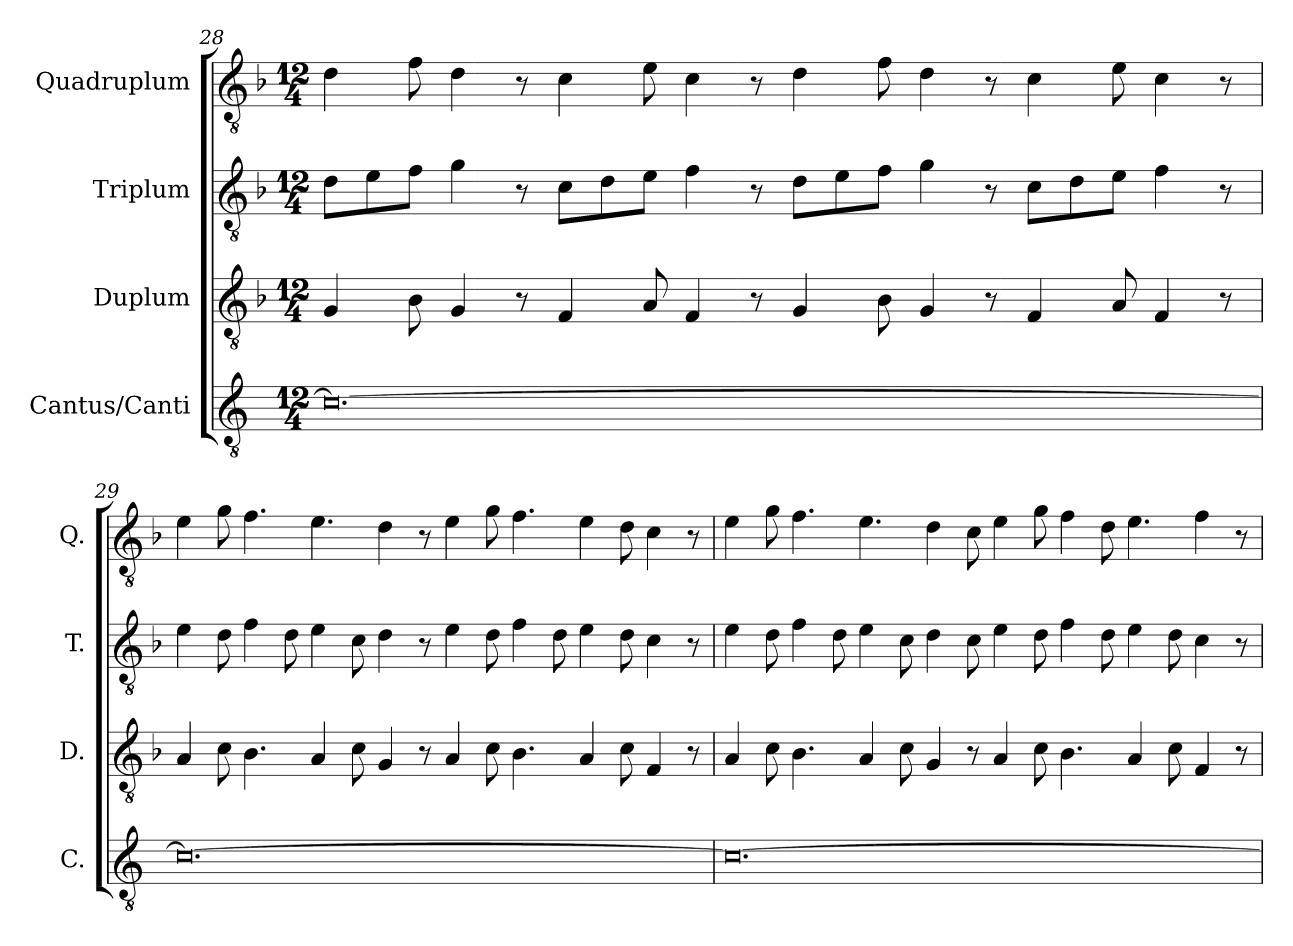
**kern	**kern	**kern	**kern
*part4	*part3	*part2	*part1
*staff4	*staff3	*staff2	*staff1
*I"Cantus/Canti	*I"Duplum	*I"Triplum	*I"Quadruplum
*I'C.	*I'D.	*I'T.	*I'Q.
*clefGv2	*clefGv2	*clefGv2	*clefGv2
*k[]	*k[b-]	*k[b-]	*k[b-]
*M12/4	*M12/4	*M12/4	*M12/4
=28	=28	=28	=28
0.c_	4G/	8d\L	4d\
.	.	8e\	.
.	8B-\	8f\J	8f\
.	4G/	4g\	4d\
.	8r	8r	8r
.	4F/	8c\L	4c\
.	.	8d\	.
.	8A/	8e\J	8e\
.	4F/	4f\	4c\
.	8r	8r	8r
.	4G/	8d\L	4d\
.	.	8e\	.
.	8B-\	8f\J	8f\
.	4G/	4g\	4d\
.	8r	8r	8r
.	4F/	8c\L	4c\
.	.	8d\	.
.	8A/	8e\J	8e\
.	4F/	4f\	4c\
.	8r	8r	8r
=29	=29	=29	=29
0.c_	4A/	4e\	4e\
.	8c\	8d\	8g\
.	4.B-\	4f\	4.f\
.	.	8d\	.
.	4A/	4e\	4.e\
.	8c\	8c\	.
.	4G/	4d\	4d\
.	8r	8r	8r
.	4A/	4e\	4e\
.	8c\	8d\	8g\
.	4.B-\	4f\	4.f\
.	.	8d\	.
.	4A/	4e\	4e\
.	8c\	8d\	8d\
.	4F/	4c\	4c\
.	8r	8r	8r
=30	=30	=30	=30
0.c_	4A/	4e\	4e\
.	8c\	8d\	8g\
.	4.B-\	4f\	4.f\
.	.	8d\	.
.	4A/	4e\	4.e\
.	8c\	8c\	.
.	4G/	4d\	4d\
.	8r	8c\	8c\
.	4A/	4e\	4e\
.	8c\	8d\	8g\
.	4.B-\	4f\	4f\
.	.	8d\	8d\
.	4A/	4e\	4.e\
.	8c\	8d\	.
.	4F/	4c\	4f\
.	8r	8r	8r
=	=	=	=
*-	*-	*-	*-
